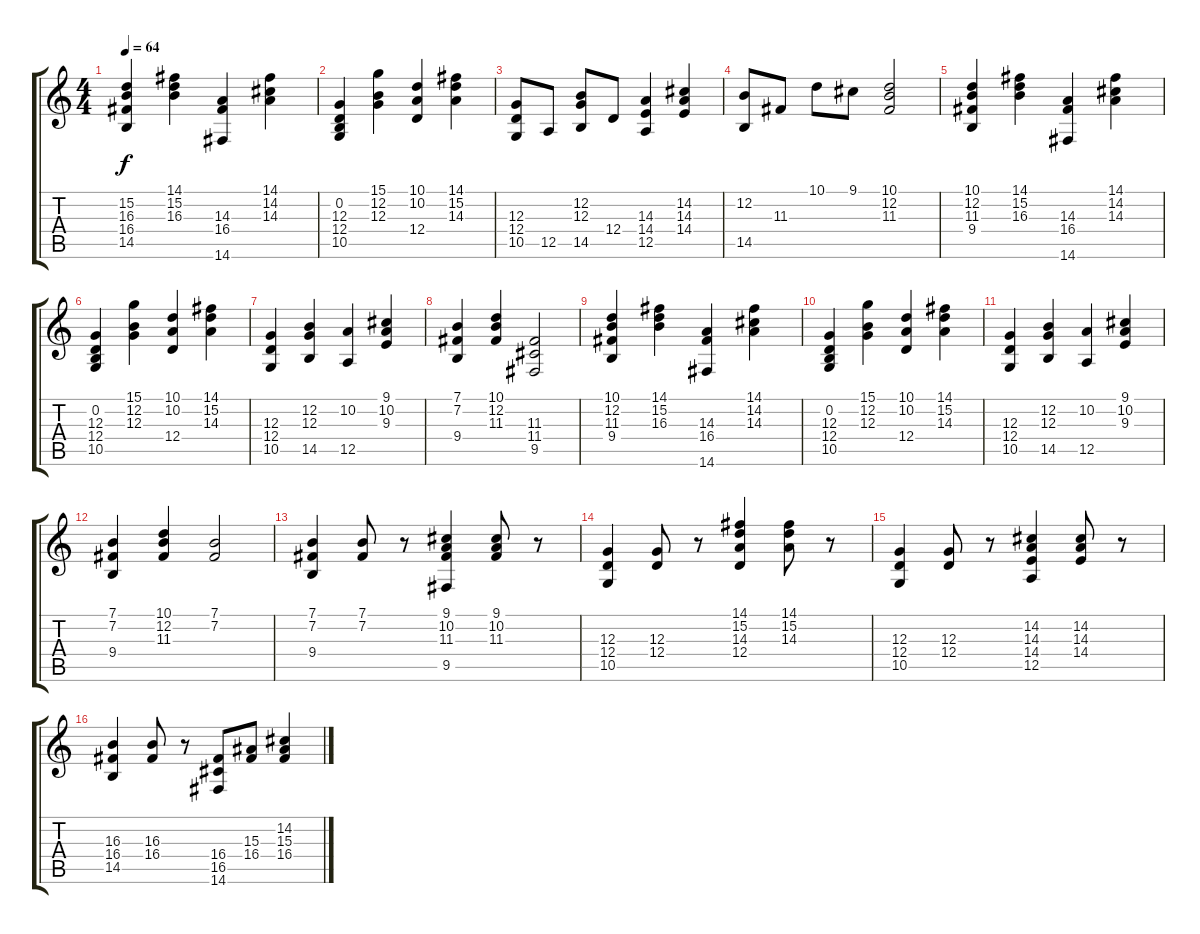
\track "" {instrument stringensemble2}
\staff {score tabs}
\tuning (E4 B3 G3 D3 A2 E2) {hide}
\ts (4 4)
\tempo 64
\clef g2
\ks c
(15.2 16.3 16.4 14.5).4{dy f instrument stringensemble2} (14.1 15.2 16.3).4 (14.3 16.4 14.6).4 (14.1 14.2 14.3).4 |
(0.2 12.3 12.4 10.5).4 (15.1 12.2 12.3).4 (10.1 10.2 12.4).4 (14.1 15.2 14.3).4 |
(12.3 12.4 10.5).8 12.5.8 (12.2 12.3 14.5).8 12.4.8 (14.3 14.4 12.5).4 (14.2 14.3 14.4).4 |
(12.2 14.5).8 11.3.8 10.1.8 9.1.8 (10.1 12.2 11.3).2 |
(10.1 12.2 11.3 9.4).4 (14.1 15.2 16.3).4 (14.3 16.4 14.6).4 (14.1 14.2 14.3).4 |
(0.2 12.3 12.4 10.5).4 (15.1 12.2 12.3).4 (10.1 10.2 12.4).4 (14.1 15.2 14.3).4 |
(12.3 12.4 10.5).4 (12.2 12.3 14.5).4 (10.2 12.5).4 (9.1 10.2 9.3).4 |
(7.1 7.2 9.4).4 (10.1 12.2 11.3).4 (11.3 11.4 9.5).2 |
(10.1 12.2 11.3 9.4).4 (14.1 15.2 16.3).4 (14.3 16.4 14.6).4 (14.1 14.2 14.3).4 |
(0.2 12.3 12.4 10.5).4 (15.1 12.2 12.3).4 (10.1 10.2 12.4).4 (14.1 15.2 14.3).4 |
(12.3 12.4 10.5).4 (12.2 12.3 14.5).4 (10.2 12.5).4 (9.1 10.2 9.3).4 |
(7.1 7.2 9.4).4 (10.1 12.2 11.3).4 (7.1 7.2).2 |
(7.1 7.2 9.4).4 (7.1 7.2).8 r.8 (9.1 10.2 11.3 9.5).4 (9.1 10.2 11.3).8 r.8 |
(12.3 12.4 10.5).4 (12.3 12.4).8 r.8 (14.1 15.2 14.3 12.4).4 (14.1 15.2 14.3).8 r.8 |
(12.3 12.4 10.5).4 (12.3 12.4).8 r.8 (14.2 14.3 14.4 12.5).4 (14.2 14.3 14.4).8 r.8 |
(16.3 16.4 14.5).4 (16.3 16.4).8 r.8 (16.4 16.5 14.6).8 (15.3 16.4).8 (14.2 15.3 16.4).4
